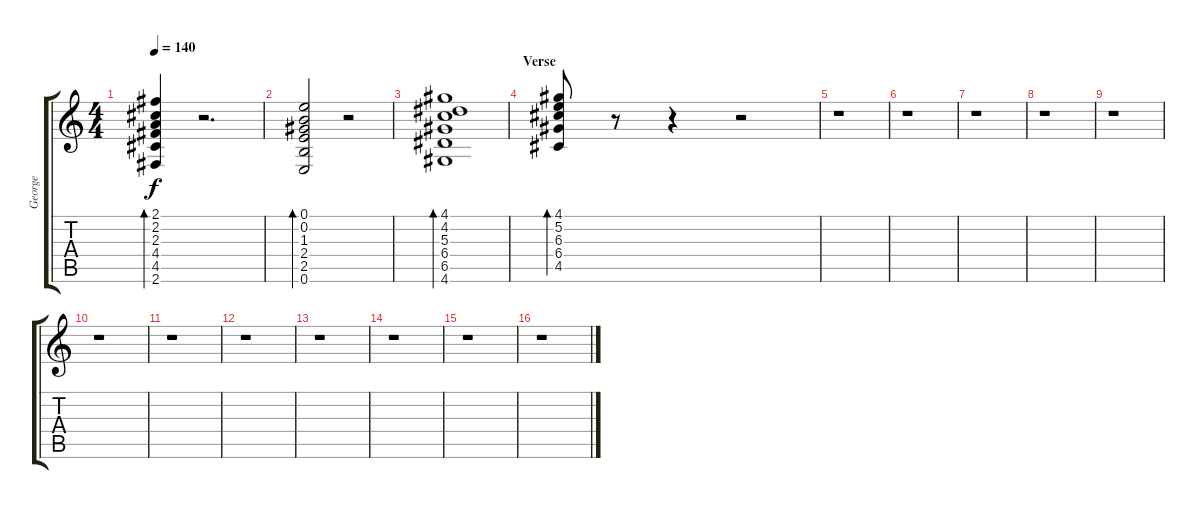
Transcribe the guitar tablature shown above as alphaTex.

\track ("George" "George") {instrument acousticguitarnylon}
\staff {score tabs}
\tuning (E4 B3 G3 D3 A2 E2) {hide}
\ts (4 4)
\tempo 140
\clef g2
\ks c
(2.1 2.2 2.3 4.4 4.5 2.6).4{bd 60 dy f} r.2{d} |
(0.1 0.2 1.3 2.4 2.5 0.6).2{bd 120} r.2 |
(4.1 4.2 5.3 6.4 6.5 4.6).1{bd 60} |
\section ("" "Verse")
(4.1 5.2 6.3 6.4 4.5).8{bd 60} r.8 r.4 r.2 |
r.1 |
r.1 |
r.1 |
r.1 |
r.1 |
r.1 |
r.1 |
r.1 |
r.1 |
r.1 |
r.1 |
r.1
